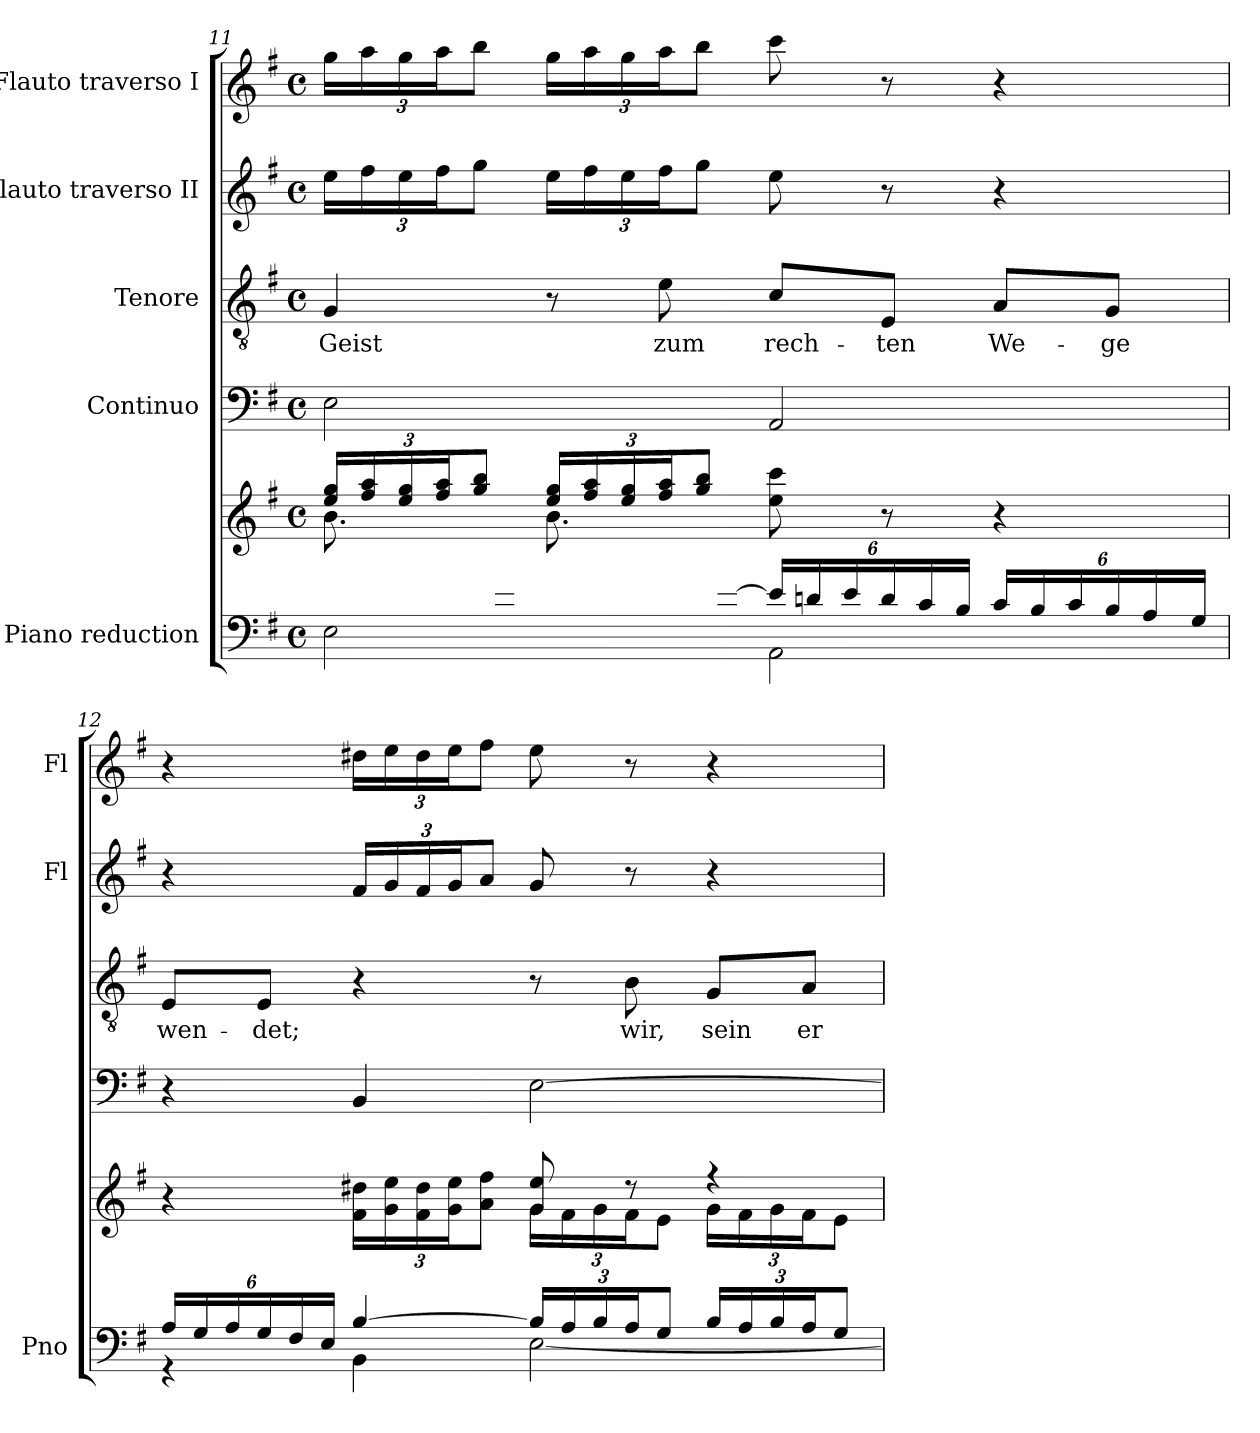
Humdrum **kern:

**kern	**kern	**kern	**kern	**text	**kern	**kern
*part5	*part5	*part4	*part3	*part3	*part2	*part1
*staff6	*staff5	*staff4	*staff3	*staff3	*staff2	*staff1
*I"Piano reduction	*	*I"Continuo	*I"Tenore	*	*I"Flauto traverso II	*I"Flauto traverso I
*I'Pno	*	*	*	*	*I'Fl	*I'Fl
*clefF4	*clefG2	*clefF4	*clefGv2	*	*clefG2	*clefG2
*k[f#]	*k[f#]	*k[f#]	*k[f#]	*	*k[f#]	*k[f#]
*M4/4	*M4/4	*M4/4	*M4/4	*	*M4/4	*M4/4
*met(c)	*met(c)	*met(c)	*met(c)	*	*met(c)	*met(c)
=11	=11	=11	=11	=11	=11	=11
*^	*	*	*	*	*	*
*	*	*Xbrackettup	*	*	*	*	*
*	*	*^	*	*	*	*	*
!	!	!	!	!	!	!LO:LY:b	!	!
*	*	*	*	*	*	*	*Xbrackettup	*Xbrackettup
8.ryy	2E\	24ee/ 24gg/LL	8.b\L	2E\	4G/	Geist	24ee\LL	24gg\LL
.	.	24ff#/ 24aa/	.	.	.	.	24ff#\	24aa\
.	.	24ee/ 24gg/	.	.	.	.	24ee\	24gg\
.	.	24ff#/ 24aa/J	.	.	.	.	24ff#\J	24aa\J
.	.	12gg/ 12bb/J	.	.	.	.	12gg\J	12bb\J
16e/Jk	.	.	16ryy	.	.	.	.	.
8.ryy	.	24ee/ 24gg/LL	8.b\L	.	8r	.	24ee\LL	24gg\LL
.	.	24ff#/ 24aa/	.	.	.	.	24ff#\	24aa\
.	.	24ee/ 24gg/	.	.	.	.	24ee\	24gg\
!	!	!	!	!	!	!LO:LY:b	!	!
.	.	24ff#/ 24aa/J	.	.	8e\	zum	24ff#\J	24aa\J
.	.	12gg/ 12bb/J	.	.	.	.	12gg\J	12bb\J
[16e/Jk	.	.	2ryy	.	.	.	.	.
!	!	!	!	!	!	!LO:LY:b	!	!
24e/LL]	2AA\	8ee\ 8ccc\	.	2AA/	8c/L	rech-	8ee\	8ccc\
24dn/	.	.	.	.	.	.	.	.
24e/	.	.	.	.	.	.	.	.
!	!	!	!	!	!	!LO:LY:b	!	!
24d/	.	8r	.	.	8E/J	-ten	8r	8r
24c/	.	.	.	.	.	.	.	.
24B/JJ	.	.	.	.	.	.	.	.
*Xbrackettup	*	*	*	*	*	*	*	*
!	!	!	!	!	!	!LO:LY:b	!	!
24c/LL	.	4r	.	.	8A/L	We-	4r	4r
24B/	.	.	.	.	.	.	.	.
24c/	.	.	.	.	.	.	.	.
!	!	!	!	!	!	!LO:LY:b	!	!
24B/	.	.	.	.	8G/J	-ge	.	.
24A/	.	.	.	.	.	.	.	.
.	.	.	16ryy	.	.	.	.	.
24G/JJ	.	.	.	.	.	.	.	.
!!LO:LB:g=z
=12	=12	=12	=12	=12	=12	=12	=12	=12
!	!	!	!	!	!	!LO:LY:b	!	!
24A/LL	4r	4r	4ryy	4r	8E/L	wen-	4r	4r
24G/	.	.	.	.	.	.	.	.
24A/	.	.	.	.	.	.	.	.
!	!	!	!	!	!	!LO:LY:b	!	!
24G/	.	.	.	.	8E/J	-det;	.	.
24F#/	.	.	.	.	.	.	.	.
24E/JJ	.	.	.	.	.	.	.	.
[4B/	4BB\	24f#\ 24dd#X\LL	4ryy	4BB/	4r	.	24f#/LL	24dd#X\LL
.	.	24g\ 24ee\	.	.	.	.	24g/	24ee\
.	.	24f#\ 24dd#\	.	.	.	.	24f#/	24dd#\
.	.	24g\ 24ee\J	.	.	.	.	24g/J	24ee\J
.	.	12a\ 12ff#\J	.	.	.	.	12a/J	12ff#\J
24B/LL]	[2E\	8g/ 8ee/	24g\LL	[2E\	8r	.	8g/	8ee\
24A/	.	.	24f#\	.	.	.	.	.
24B/	.	.	24g\	.	.	.	.	.
!	!	!	!	!	!	!LO:LY:b	!	!
24A/J	.	8r	24f#\J	.	8B\	wir,	8r	8r
12G/J	.	.	12e\J	.	.	.	.	.
!	!	!	!	!	!	!LO:LY:b	!	!
24B/LL	.	4r	24g\LL	.	8G/L	sein	4r	4r
24A/	.	.	24f#\	.	.	.	.	.
24B/	.	.	24g\	.	.	.	.	.
!	!	!	!	!	!	!LO:LY:b	!	!
24A/J	.	.	24f#\J	.	8A/J	er-	.	.
12G/J	.	.	12e\J	.	.	.	.	.
*v	*v	*	*	*	*	*	*	*
*	*v	*v	*	*	*	*	*
=	=	=	=	=	=	=
*-	*-	*-	*-	*-	*-	*-
